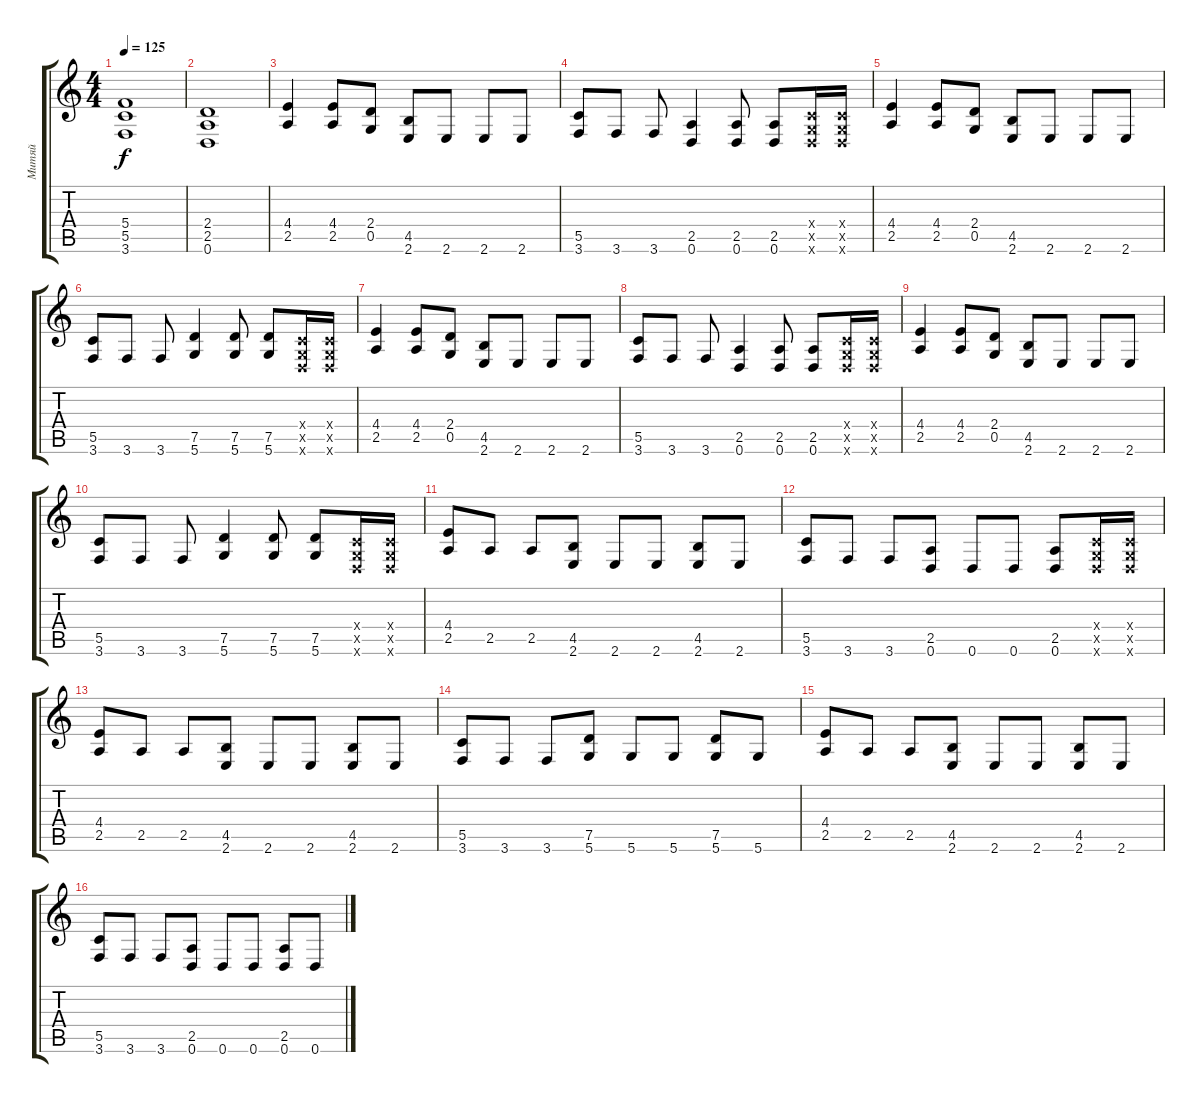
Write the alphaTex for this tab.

\track ("Митяй" "Митяй") {instrument distortionguitar}
\staff {score tabs}
\tuning (D4 A3 F3 C3 G2 D2) {hide}
\ts (4 4)
\tempo 125
\clef g2
\ks c
(5.4 5.5 3.6).1{dy f} |
(2.4 2.5 0.6).1 |
(4.4 2.5).4 (4.4 2.5).8 (2.4 0.5).8 (4.5 2.6).8 2.6.8 2.6.8 2.6.8 |
(5.5 3.6).8 3.6.8 3.6.8 (2.5 0.6).4 (2.5 0.6).8 (2.5 0.6).8 (0.4{x} 0.5{x} 0.6{x}).16 (0.4{x} 0.5{x} 0.6{x}).16 |
(4.4 2.5).4 (4.4 2.5).8 (2.4 0.5).8 (4.5 2.6).8 2.6.8 2.6.8 2.6.8 |
(5.5 3.6).8 3.6.8 3.6.8 (7.5 5.6).4 (7.5 5.6).8 (7.5 5.6).8 (0.4{x} 0.5{x} 0.6{x}).16 (0.4{x} 0.5{x} 0.6{x}).16 |
(4.4 2.5).4 (4.4 2.5).8 (2.4 0.5).8 (4.5 2.6).8 2.6.8 2.6.8 2.6.8 |
(5.5 3.6).8 3.6.8 3.6.8 (2.5 0.6).4 (2.5 0.6).8 (2.5 0.6).8 (0.4{x} 0.5{x} 0.6{x}).16 (0.4{x} 0.5{x} 0.6{x}).16 |
(4.4 2.5).4 (4.4 2.5).8 (2.4 0.5).8 (4.5 2.6).8 2.6.8 2.6.8 2.6.8 |
(5.5 3.6).8 3.6.8 3.6.8 (7.5 5.6).4 (7.5 5.6).8 (7.5 5.6).8 (0.4{x} 0.5{x} 0.6{x}).16 (0.4{x} 0.5{x} 0.6{x}).16 |
(4.4 2.5).8 2.5.8 2.5.8 (4.5 2.6).8 2.6.8 2.6.8 (4.5 2.6).8 2.6.8 |
(5.5 3.6).8 3.6.8 3.6.8 (2.5 0.6).8 0.6.8 0.6.8 (2.5 0.6).8 (0.4{x} 0.5{x} 0.6{x}).16 (0.4{x} 0.5{x} 0.6{x}).16 |
(4.4 2.5).8 2.5.8 2.5.8 (4.5 2.6).8 2.6.8 2.6.8 (4.5 2.6).8 2.6.8 |
(5.5 3.6).8 3.6.8 3.6.8 (7.5 5.6).8 5.6.8 5.6.8 (7.5 5.6).8 5.6.8 |
(4.4 2.5).8 2.5.8 2.5.8 (4.5 2.6).8 2.6.8 2.6.8 (4.5 2.6).8 2.6.8 |
(5.5 3.6).8 3.6.8 3.6.8 (2.5 0.6).8 0.6.8 0.6.8 (2.5 0.6).8 0.6.8
